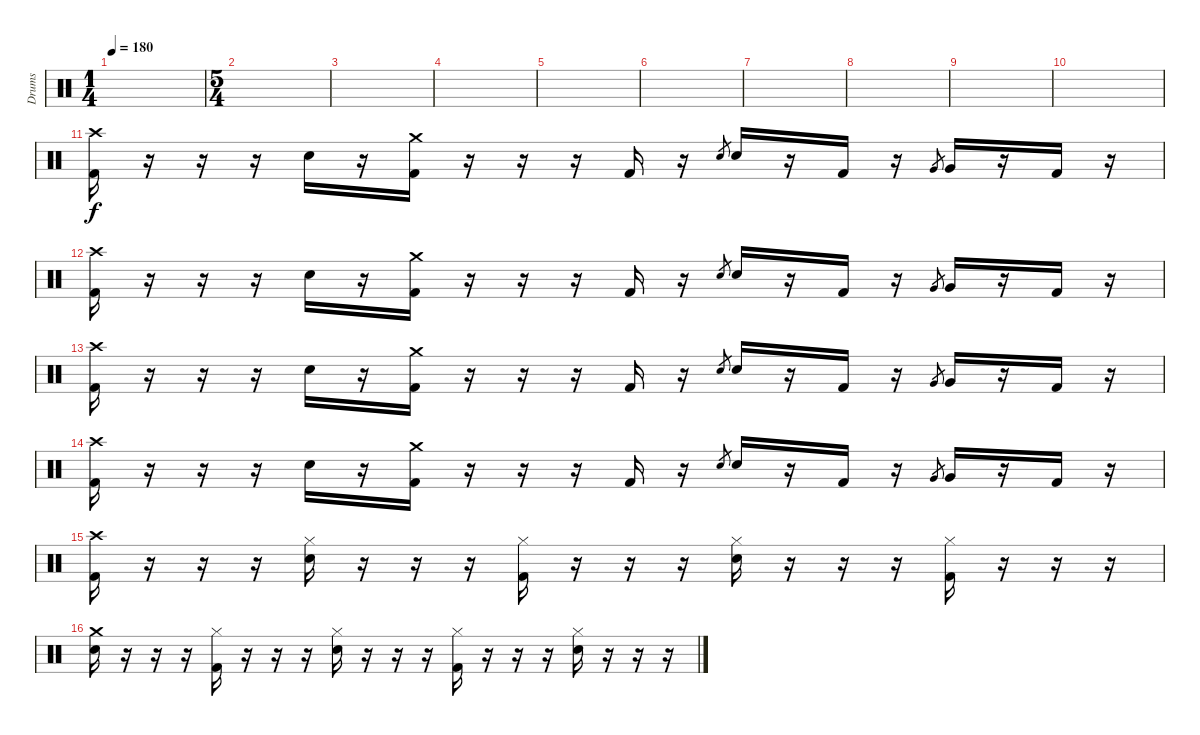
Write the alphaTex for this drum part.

\track ("Drums" "Drums") {instrument percussion}
\staff {score}
\articulation defaults
\ts (1 4)
\tempo 180
\clef neutral
\ks c
|
\ts (5 4)
|
|
|
|
|
|
|
|
|
("Crash high (hit)" "Kick (hit) 2").16 r.16 r.16 r.16 "Electric Snare (hit)".16 r.16 ("Crash medium (hit)" "Kick (hit) 2").16 r.16 r.16 r.16 "Kick (hit) 2".16 r.16 "Electric Snare (hit)".8{gr} "Electric Snare (hit)".16 r.16 "Kick (hit) 2".16 r.16 "Very Low Tom (hit)".8{gr} "Very Low Tom (hit)".16 r.16 "Kick (hit) 2".16 r.16 |
("Crash high (hit)" "Kick (hit) 2").16 r.16 r.16 r.16 "Electric Snare (hit)".16 r.16 ("Crash medium (hit)" "Kick (hit) 2").16 r.16 r.16 r.16 "Kick (hit) 2".16 r.16 "Electric Snare (hit)".8{gr} "Electric Snare (hit)".16 r.16 "Kick (hit) 2".16 r.16 "Very Low Tom (hit)".8{gr} "Very Low Tom (hit)".16 r.16 "Kick (hit) 2".16 r.16 |
("Crash high (hit)" "Kick (hit) 2").16 r.16 r.16 r.16 "Electric Snare (hit)".16 r.16 ("Crash medium (hit)" "Kick (hit) 2").16 r.16 r.16 r.16 "Kick (hit) 2".16 r.16 "Electric Snare (hit)".8{gr} "Electric Snare (hit)".16 r.16 "Kick (hit) 2".16 r.16 "Very Low Tom (hit)".8{gr} "Very Low Tom (hit)".16 r.16 "Kick (hit) 2".16 r.16 |
("Crash high (hit)" "Kick (hit) 2").16 r.16 r.16 r.16 "Electric Snare (hit)".16 r.16 ("Crash medium (hit)" "Kick (hit) 2").16 r.16 r.16 r.16 "Kick (hit) 2".16 r.16 "Electric Snare (hit)".8{gr} "Electric Snare (hit)".16 r.16 "Kick (hit) 2".16 r.16 "Very Low Tom (hit)".8{gr} "Very Low Tom (hit)".16 r.16 "Kick (hit) 2".16 r.16 |
("Crash high (hit)" "Kick (hit) 2").16 r.16 r.16 r.16 ("Hi-Hat (closed)" "Electric Snare (hit)").16 r.16 r.16 r.16 ("Hi-Hat (closed)" "Kick (hit) 2").16 r.16 r.16 r.16 ("Hi-Hat (closed)" "Electric Snare (hit)").16 r.16 r.16 r.16 ("Hi-Hat (closed)" "Kick (hit) 2").16 r.16 r.16 r.16 |
("Crash medium (hit)" "Electric Snare (hit)").16 r.16 r.16 r.16 ("Hi-Hat (closed)" "Kick (hit) 2").16 r.16 r.16 r.16 ("Hi-Hat (closed)" "Electric Snare (hit)").16 r.16 r.16 r.16 ("Hi-Hat (closed)" "Kick (hit) 2").16 r.16 r.16 r.16 ("Hi-Hat (closed)" "Electric Snare (hit)").16 r.16 r.16 r.16
